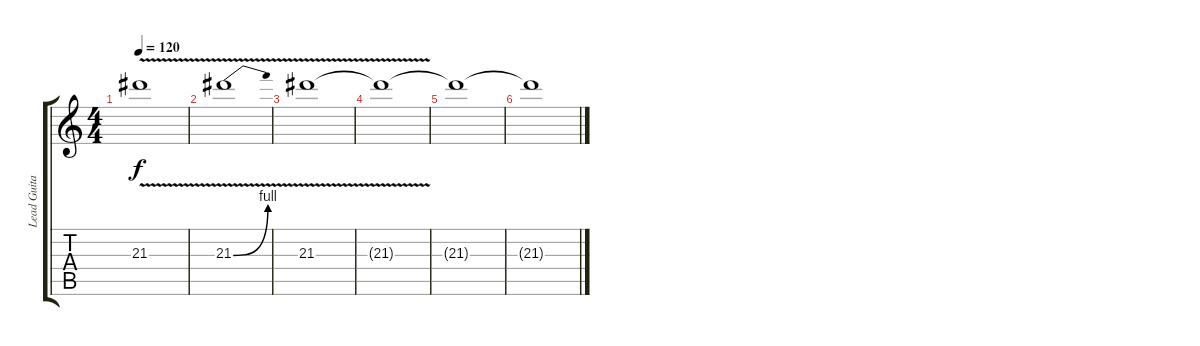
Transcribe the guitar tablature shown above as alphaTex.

\track ("Lead Guitar" "Lead Guita") {instrument distortionguitar}
\staff {score tabs}
\tuning (Eb4 Bb3 Gb3 Db3 Ab2 Eb2) {hide}
\ts (4 4)
\tempo 120
\clef g2
\ks c
21.3{v}.1{dy f} |
21.3{be (bend 0 0 60 4) v}.1 |
21.3{v}.1 |
21.3{t}.1 |
21.3{t}.1{volume 0} |
21.3{t}.1
